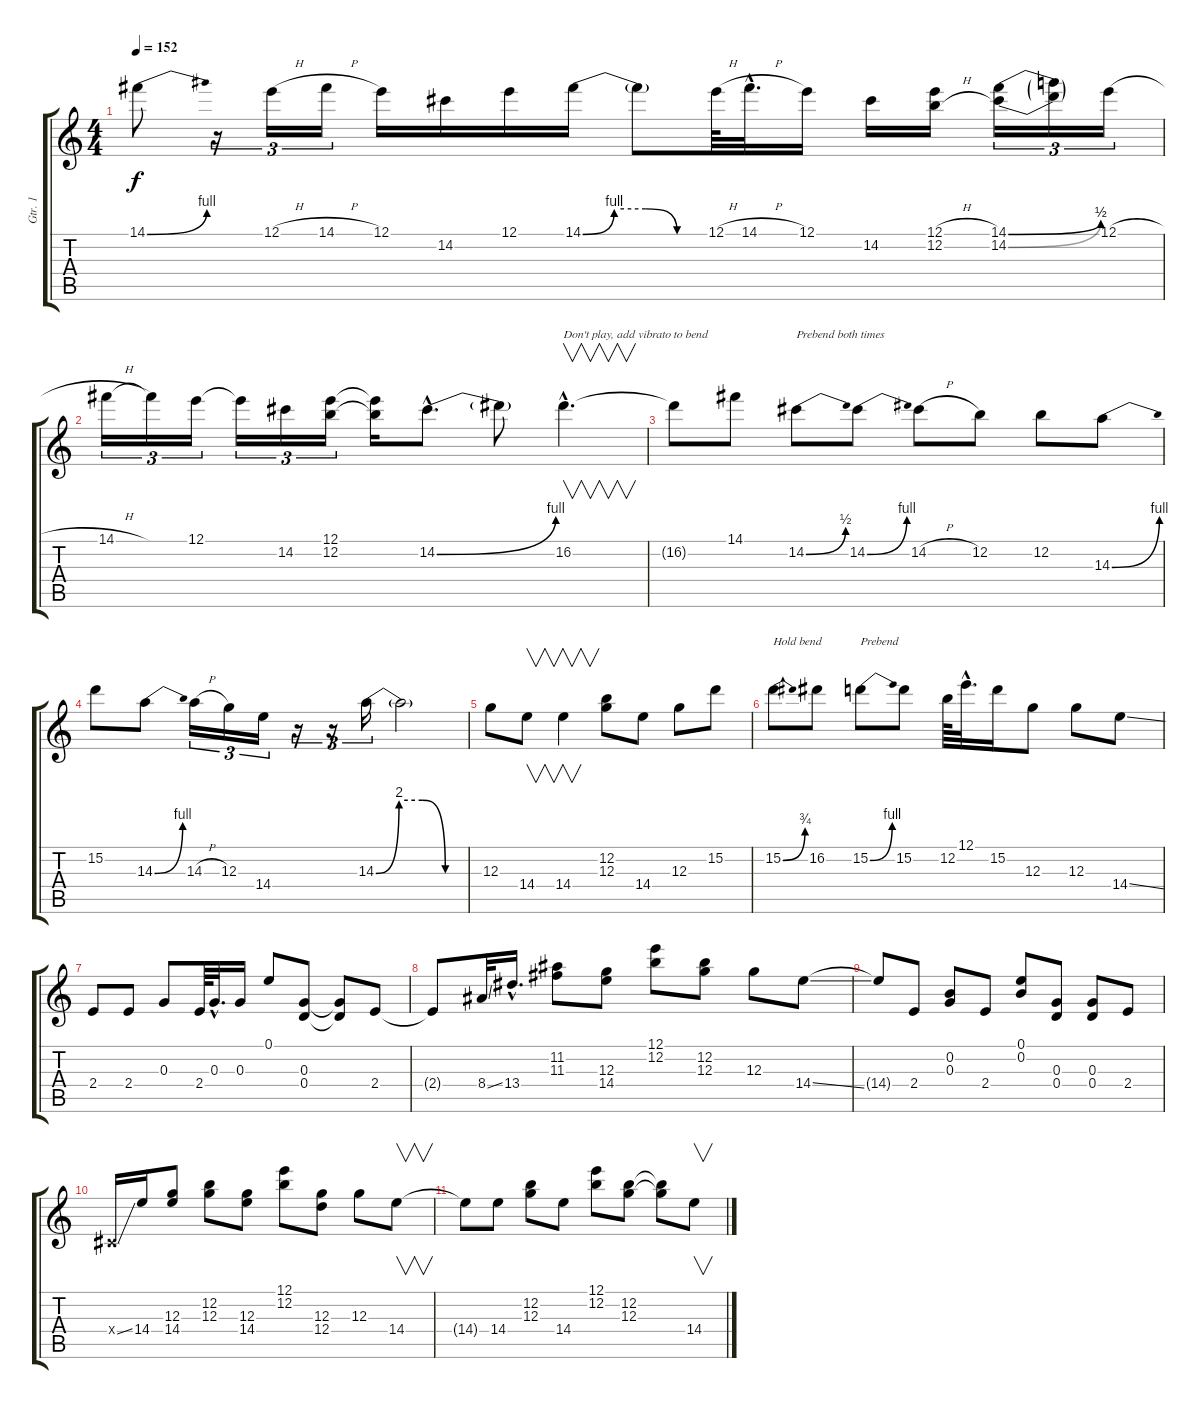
\track ("Gtr. 1" "Gtr. 1") {instrument overdrivenguitar}
\staff {score tabs}
\tuning (E4 B3 G3 D3 A2 E2) {hide}
\ts (4 4)
\tempo 152
\clef g2
\ks c
14.1{be (bend 0 0 60 4)}.8{dy f} r.16{tu (3 2)} 12.1{h}.16{tu (3 2)} 14.1{h}.16{tu (3 2)} 12.1.16 14.2.16 12.1.16 14.1{be (custom 0 0 15 4 30 4 45 0 60 0)}.16 14.1{t}.8 12.1{h}.64 14.1{h hac}.32{d} 12.1.16 14.2.16 (12.1{h} 12.2{h}).16 (14.1{be (bend 0 0 60 2)} 14.2{be (bend 0 0 60 2)}).16{tu (3 2)} (14.1{t} 14.2{t}).16{tu (3 2)} 12.1{h}.16{tu (3 2)} |
14.1{h}.16{tu (3 2)} 14.1{t}.16{tu (3 2)} 12.1.16{tu (3 2)} 12.1{t}.16{tu (3 2)} 14.2.16{tu (3 2)} (12.1 12.2).16{tu (3 2)} (12.1{t} 12.2{t}).16 14.2{be (bend 0 0 60 4) hac}.8{d} 14.2{t}.8 16.2{hac}.4{v d txt "Don't play, add vibrato to bend"} |
16.2{t}.8 14.1.8 14.2{be (bend 0 0 60 2)}.8{txt "Prebend both times"} 14.2{be (bend 0 0 60 4)}.8 14.2{h}.8 12.2.8 12.2.8 14.3{be (bend 0 0 60 4)}.8 |
15.2.8 14.3{be (bend 0 0 60 4)}.8 14.3{h}.16{tu (3 2)} 12.3.16{tu (3 2)} 14.4.16{tu (3 2)} r.16{tu (3 2)} r.16{tu (3 2)} 14.3{be (custom 0 0 15 8 30 8 45 0 60 0)}.16{tu (3 2)} 14.3{t}.2 |
12.3.8 14.4.8{v} 14.4.4{v} (12.2 12.3).8 14.4.8 12.3.8 15.2.8 |
15.2{be (bend 0 0 60 3)}.8{txt "Hold bend"} 16.2.8 15.2{be (bend 0 0 60 4)}.8{txt "Prebend"} 15.2.8 12.2.64 12.1{hac}.32{d} 15.2.16 12.3.8 12.3.8 14.4{ss}.8 |
2.4.8 2.4.8 0.3.8 2.4.64 0.3{hac}.32{d} 0.3.16 0.1.8 (0.3 0.4).8 (0.3{t} 0.4{t}).8 2.4.8 |
2.4{t}.8 8.4{ss}.32 13.4{hac}.16{d} (11.2 11.3).8 (12.3 14.4).8 (12.1 12.2).8 (12.2 12.3).8 12.3.8 14.4{ss}.8 |
14.4{t}.8 2.4.8 (0.2 0.3).8 2.4.8 (0.1 0.2).8 (0.3 0.4).8 (0.3 0.4).8 2.4.8 |
-1.4{ss x}.16 14.4.16 (12.3 14.4).8 (12.2 12.3).8 (12.3 14.4).8 (12.1 12.2).8 (12.3 12.4).8 12.3.8 14.4.8{v} |
14.4{t}.8 14.4.8 (12.2 12.3).8 14.4.8 (12.1 12.2).8 (12.2 12.3).8 (12.2{t} 12.3{t}).8 14.4.8{v}
